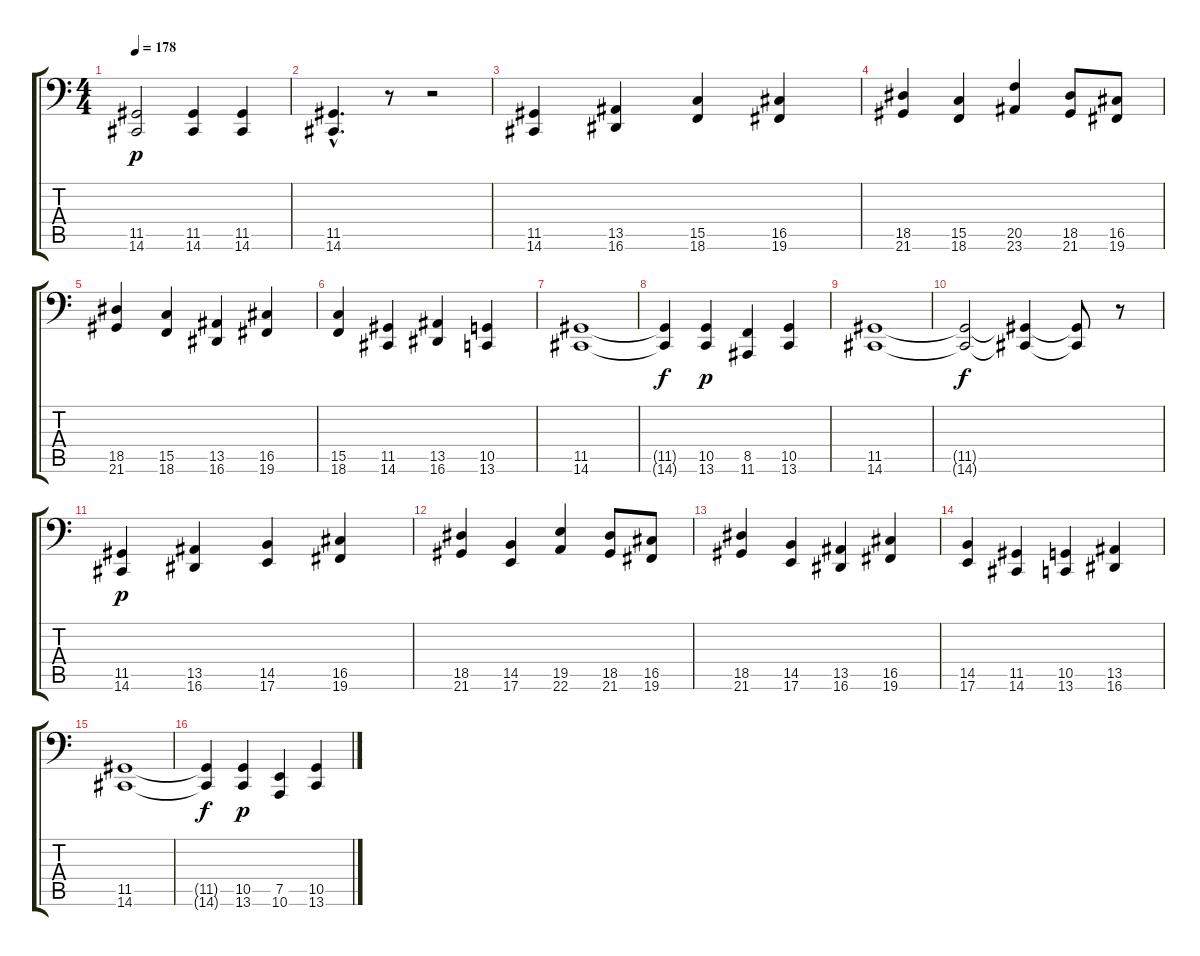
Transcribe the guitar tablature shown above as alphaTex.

\track "" {instrument churchorgan}
\staff {score tabs}
\tuning (E3 B2 G2 D2 A1 B0) {hide}
\ts (4 4)
\tempo 178
\clef f4
\ks c
(11.5 14.6).2{dy p} (11.5 14.6).4 (11.5 14.6).4 |
(11.5{hac} 14.6{hac}).4{d} r.8 r.2 |
(11.5 14.6).4 (13.5 16.6).4 (15.5 18.6).4 (16.5 19.6).4 |
(18.5 21.6).4 (15.5 18.6).4 (20.5 23.6).4 (18.5 21.6).8 (16.5 19.6).8 |
(18.5 21.6).4 (15.5 18.6).4 (13.5 16.6).4 (16.5 19.6).4 |
(15.5 18.6).4 (11.5 14.6).4 (13.5 16.6).4 (10.5 13.6).4 |
(11.5 14.6).1 |
(11.5{t} 14.6{t}).4{dy f} (10.5 13.6).4{dy p} (8.5 11.6).4 (10.5 13.6).4 |
(11.5 14.6).1 |
(11.5{t} 14.6{t}).2{dy f} (11.5{t} 14.6{t}).4 (11.5{t} 14.6{t}).8 r.8 |
(11.5 14.6).4{dy p} (13.5 16.6).4 (14.5 17.6).4 (16.5 19.6).4 |
(18.5 21.6).4 (14.5 17.6).4 (19.5 22.6).4 (18.5 21.6).8 (16.5 19.6).8 |
(18.5 21.6).4 (14.5 17.6).4 (13.5 16.6).4 (16.5 19.6).4 |
(14.5 17.6).4 (11.5 14.6).4 (10.5 13.6).4 (13.5 16.6).4 |
(11.5 14.6).1 |
(11.5{t} 14.6{t}).4{dy f} (10.5 13.6).4{dy p} (7.5 10.6).4 (10.5 13.6).4
